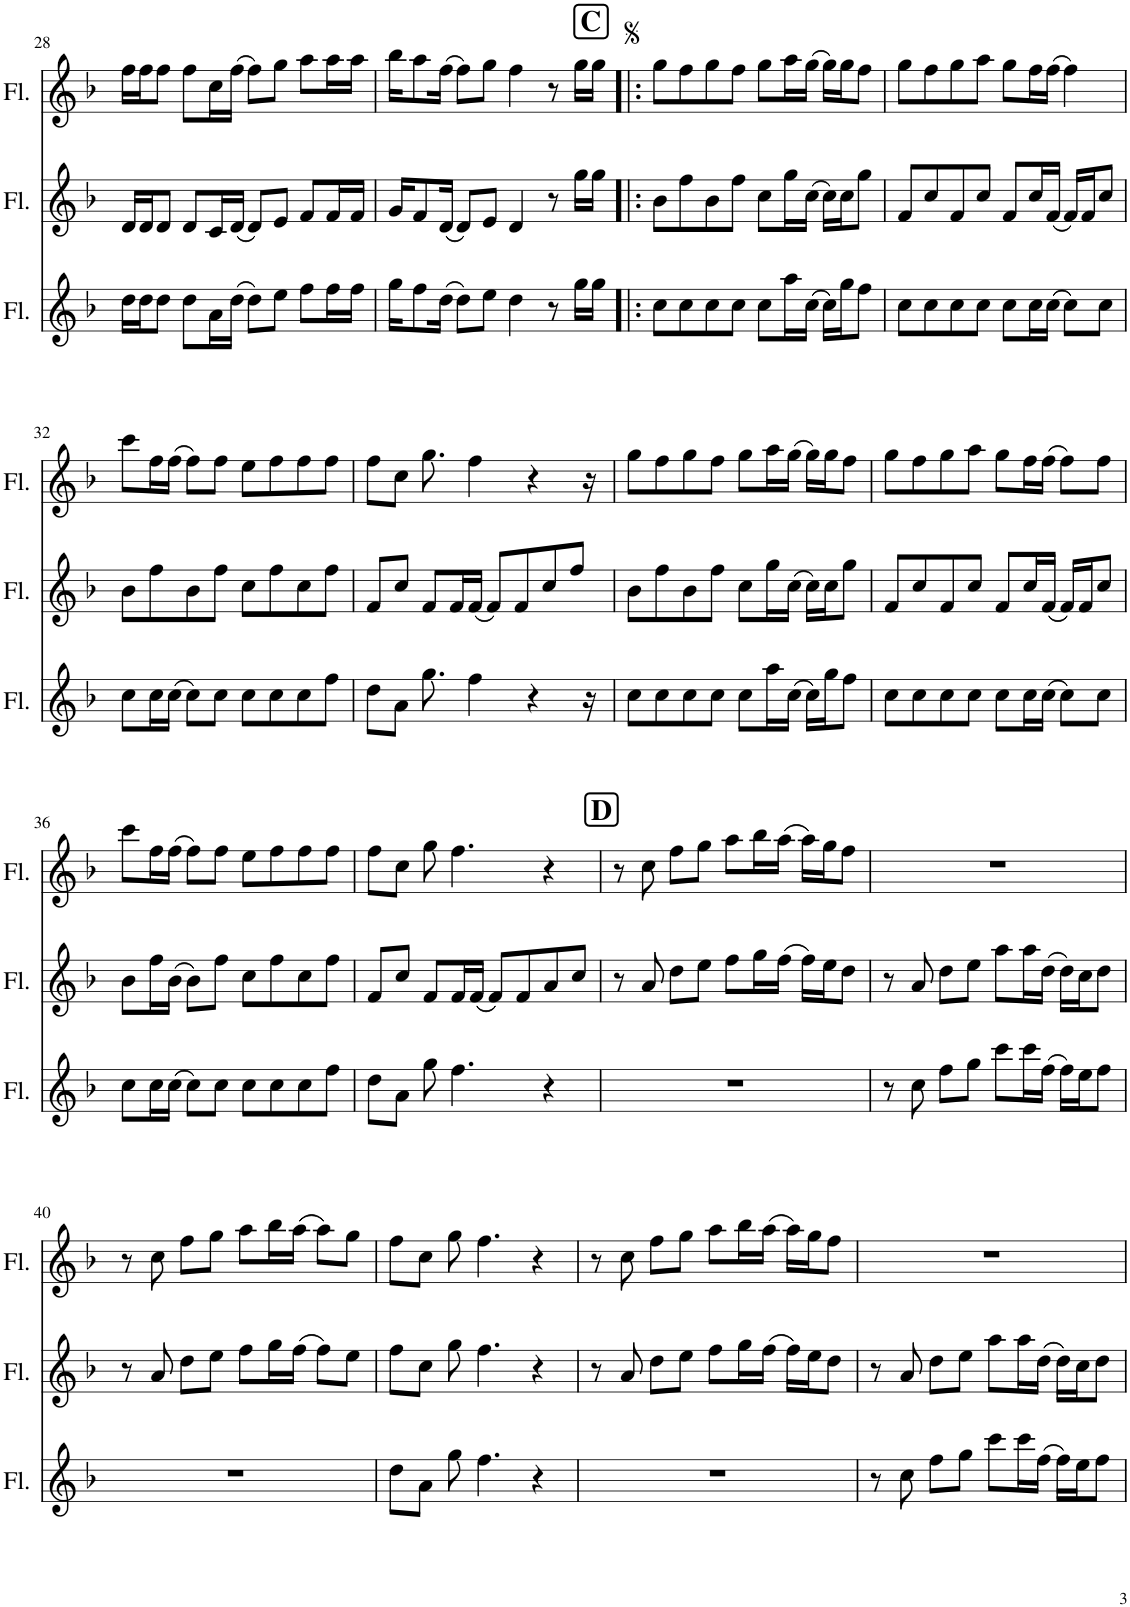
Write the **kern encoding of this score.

**kern	**kern	**kern
*part3	*part2	*part1
*staff3	*staff2	*staff1
*I"長笛	*I"長笛	*I"長笛
!!LO:PB:g=z
*clefG2	*clefG2	*clefG2
*k[b-]	*k[b-]	*k[b-]
*M4/4	*M4/4	*M4/4
=28	=28	=28
16dd\LL	16d/LL	16ff\LL
16dd\J	16d/J	16ff\J
8dd\J	8d/J	8ff\J
8dd\L	8d/L	8ff\L
16a\L	16c/L	16cc\L
(16dd\JJ	(16d/JJ	(16ff\JJ
8dd\L)	8d/L)	8ff\L)
8ee\J	8e/J	8gg\J
8ff\L	8f/L	8aa\L
16ff\L	16f/L	16aa\L
16ff\JJ	16f/JJ	16aa\JJ
=29	=29	=29
16gg\KL	16g/KL	16bb-\KL
8ff\	8f/	8aa\
(16dd\Jk	(16d/Jk	(16ff\Jk
8dd\L)	8d/L)	8ff\L)
8ee\J	8e/J	8gg\J
4dd\	4d/	4ff\
8r	8r	8r
16gg\LL	16gg\LL	16gg\LL
16gg\JJ	16gg\JJ	16gg\JJ
!!LO:REH:place=s1:a:B:cj:fs=14:t=C
=30!|:	=30!|:	=30!|:
8cc\L	8b-\L	8gg\L
8cc\	8ff\	8ff\
8cc\	8b-\	8gg\
8cc\J	8ff\J	8ff\J
8cc\L	8cc\L	8gg\L
16aa\L	16gg\L	16aa\L
(16cc\JJ	(16cc\JJ	(16gg\JJ
16cc\LL)	16cc\LL)	16gg\LL)
16gg\J	16cc\J	16gg\J
8ff\J	8gg\J	8ff\J
=31	=31	=31
8cc\L	8f/L	8gg\L
8cc\	8cc/	8ff\
8cc\	8f/	8gg\
8cc\J	8cc/J	8aa\J
8cc\L	8f/L	8gg\L
16cc\L	16cc/L	16ff\L
(16cc\JJ	(16f/JJ	(16ff\JJ
8cc\L)	16f/LL)	4ff\)
.	16f/J	.
8cc\J	8cc/J	.
!!LO:LB:g=z
=32	=32	=32
8cc\L	8b-\L	8ccc\L
16cc\L	8ff\	16ff\L
(16cc\JJ	.	(16ff\JJ
8cc\L)	8b-\	8ff\L)
8cc\J	8ff\J	8ff\J
8cc\L	8cc\L	8ee\L
8cc\	8ff\	8ff\
8cc\	8cc\	8ff\
8ff\J	8ff\J	8ff\J
=33	=33	=33
8dd\L	8f/L	8ff\L
8a\J	8cc/J	8cc\J
8.gg\	8f/L	8.gg\
.	16f/L	.
4ff\	(16f/JJ	4ff\
.	8f/L)	.
.	8f/	.
4r	.	4r
.	8cc/	.
.	8ff/J	.
16r	.	16r
=34	=34	=34
8cc\L	8b-\L	8gg\L
8cc\	8ff\	8ff\
8cc\	8b-\	8gg\
8cc\J	8ff\J	8ff\J
8cc\L	8cc\L	8gg\L
16aa\L	16gg\L	16aa\L
(16cc\JJ	(16cc\JJ	(16gg\JJ
16cc\LL)	16cc\LL)	16gg\LL)
16gg\J	16cc\J	16gg\J
8ff\J	8gg\J	8ff\J
=35	=35	=35
8cc\L	8f/L	8gg\L
8cc\	8cc/	8ff\
8cc\	8f/	8gg\
8cc\J	8cc/J	8aa\J
8cc\L	8f/L	8gg\L
16cc\L	16cc/L	16ff\L
(16cc\JJ	(16f/JJ	(16ff\JJ
8cc\L)	16f/LL)	8ff\L)
.	16f/J	.
8cc\J	8cc/J	8ff\J
!!LO:LB:g=z
=36	=36	=36
8cc\L	8b-\L	8ccc\L
16cc\L	16ff\L	16ff\L
(16cc\JJ	(16b-\JJ	(16ff\JJ
8cc\L)	8b-\L)	8ff\L)
8cc\J	8ff\J	8ff\J
8cc\L	8cc\L	8ee\L
8cc\	8ff\	8ff\
8cc\	8cc\	8ff\
8ff\J	8ff\J	8ff\J
=37	=37	=37
8dd\L	8f/L	8ff\L
8a\J	8cc/J	8cc\J
8gg\	8f/L	8gg\
4.ff\	16f/L	4.ff\
.	(16f/JJ	.
.	8f/L)	.
.	8f/	.
4r	8a/	4r
.	8cc/J	.
!!LO:REH:place=s1:a:B:cj:fs=14:t=D
=38	=38	=38
1r	8r	8r
.	8a/	8cc\
.	8dd\L	8ff\L
.	8ee\J	8gg\J
.	8ff\L	8aa\L
.	16gg\L	16bb-\L
.	(16ff\JJ	(16aa\JJ
.	16ff\LL)	16aa\LL)
.	16ee\J	16gg\J
.	8dd\J	8ff\J
=39	=39	=39
8r	8r	1r
8cc\	8a/	.
8ff\L	8dd\L	.
8gg\J	8ee\J	.
8ccc\L	8aa\L	.
16ccc\L	16aa\L	.
(16ff\JJ	(16dd\JJ	.
16ff\LL)	16dd\LL)	.
16ee\J	16cc\J	.
8ff\J	8dd\J	.
!!LO:LB:g=z
=40	=40	=40
1r	8r	8r
.	8a/	8cc\
.	8dd\L	8ff\L
.	8ee\J	8gg\J
.	8ff\L	8aa\L
.	16gg\L	16bb-\L
.	(16ff\JJ	(16aa\JJ
.	8ff\L)	8aa\L)
.	8ee\J	8gg\J
=41	=41	=41
8dd\L	8ff\L	8ff\L
8a\J	8cc\J	8cc\J
8gg\	8gg\	8gg\
4.ff\	4.ff\	4.ff\
4r	4r	4r
=42	=42	=42
1r	8r	8r
.	8a/	8cc\
.	8dd\L	8ff\L
.	8ee\J	8gg\J
.	8ff\L	8aa\L
.	16gg\L	16bb-\L
.	(16ff\JJ	(16aa\JJ
.	16ff\LL)	16aa\LL)
.	16ee\J	16gg\J
.	8dd\J	8ff\J
=43	=43	=43
8r	8r	1r
8cc\	8a/	.
8ff\L	8dd\L	.
8gg\J	8ee\J	.
8ccc\L	8aa\L	.
16ccc\L	16aa\L	.
(16ff\JJ	(16dd\JJ	.
16ff\LL)	16dd\LL)	.
16ee\J	16cc\J	.
8ff\J	8dd\J	.
=	=	=
*-	*-	*-
